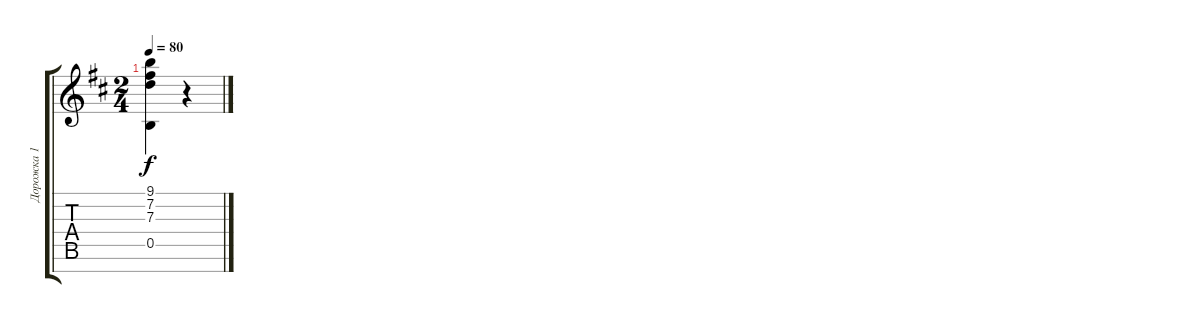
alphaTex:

\track ("Дорожка 1" "Дорожка 1") {instrument acousticguitarsteel}
\staff {score tabs}
\tuning (D4 B3 G3 D3 B2 G2 D2) {hide}
\ts (2 4)
\tempo 80
\clef g2
\ks bminor
(9.1 7.2 7.3 0.5).4{dy f} r.4
